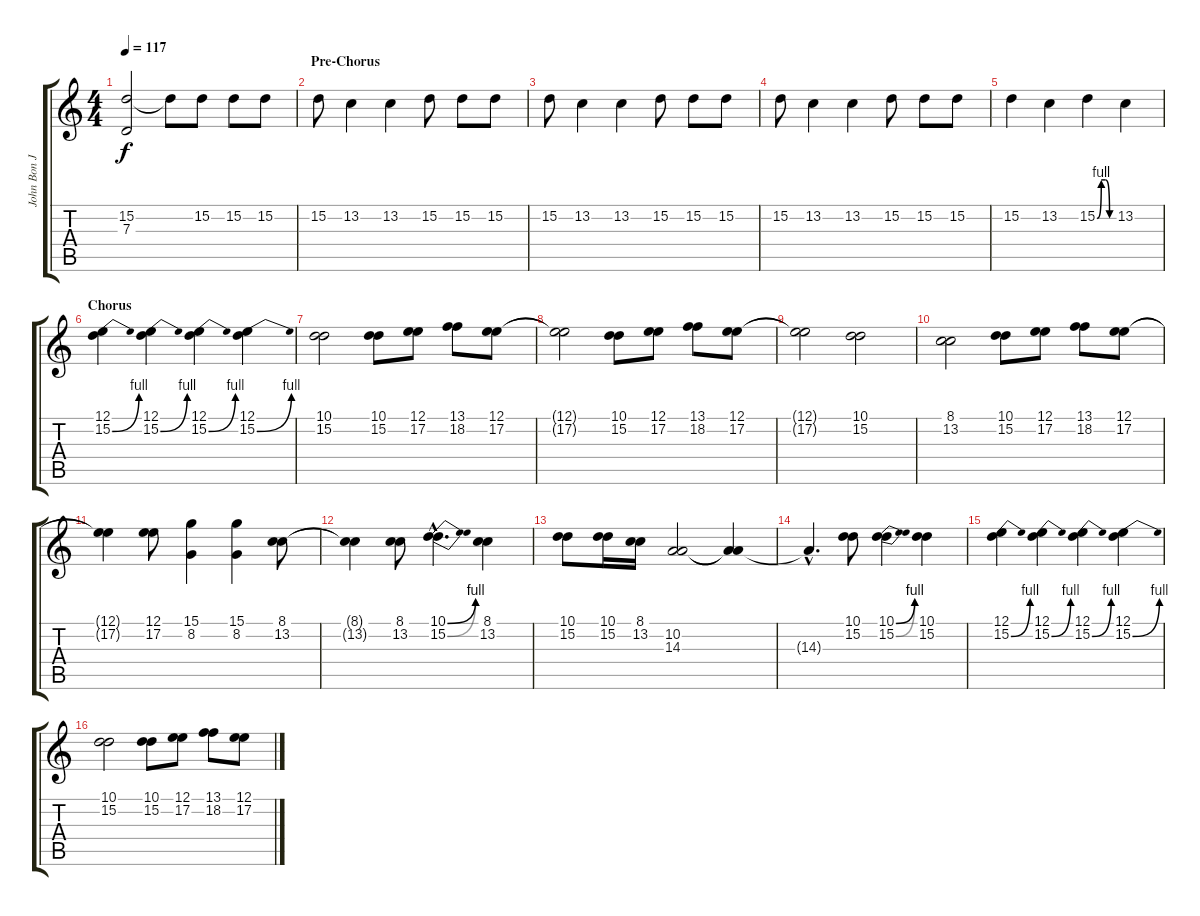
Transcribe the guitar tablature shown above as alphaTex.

\track ("John Bon Jovi" "John Bon J") {instrument lead2sawtooth}
\staff {score tabs}
\tuning (E4 B3 G3 D3 A2 E2) {hide}
\ts (4 4)
\tempo 117
\clef g2
\ks c
(15.2{t} 7.3{t}).2{dy f} 15.2{t}.8 15.2.8 15.2.8 15.2.8 |
\section ("" "Pre-Chorus")
15.2.8 13.2.4 13.2.4 15.2.8 15.2.8 15.2.8 |
15.2.8 13.2.4 13.2.4 15.2.8 15.2.8 15.2.8 |
15.2.8 13.2.4 13.2.4 15.2.8 15.2.8 15.2.8 |
15.2.4 13.2.4 15.2{be (custom 0 0 15 4 30 4 45 0 60 0)}.4 13.2.4 |
\section ("" "Chorus")
(12.1 15.2{be (bend 0 0 60 4)}).4 (12.1 15.2{be (bend 0 0 60 4)}).4 (12.1 15.2{be (bend 0 0 60 4)}).4 (12.1 15.2{be (bend 0 0 60 4)}).4 |
(10.1 15.2).2 (10.1 15.2).8 (12.1 17.2).8 (13.1 18.2).8 (12.1 17.2).8 |
(12.1{t} 17.2{t}).2 (10.1 15.2).8 (12.1 17.2).8 (13.1 18.2).8 (12.1 17.2).8 |
(12.1{t} 17.2{t}).2 (10.1 15.2).2 |
(8.1 13.2).2 (10.1 15.2).8 (12.1 17.2).8 (13.1 18.2).8 (12.1 17.2).8 |
(12.1{t} 17.2{t}).4 (12.1 17.2).8 (15.1 8.2).4 (15.1 8.2).4 (8.1 13.2).8 |
(8.1{t} 13.2{t}).4 (8.1 13.2).8 (10.1{be (bend 0 0 60 4) hac} 15.2{be (bend 0 0 60 4) hac}).4{d} (8.1 13.2).4 |
(10.1 15.2).8 (10.1 15.2).16 (8.1 13.2).16 (10.2 14.3).2 (10.2{t} 14.3{t}).4 |
14.3{hac t}.4{d} (10.1 15.2).8 (10.1{be (bend 0 0 60 4)} 15.2{be (bend 0 0 60 4)}).4 (10.1 15.2).4 |
(12.1 15.2{be (bend 0 0 60 4)}).4 (12.1 15.2{be (bend 0 0 60 4)}).4 (12.1 15.2{be (bend 0 0 60 4)}).4 (12.1 15.2{be (bend 0 0 60 4)}).4 |
(10.1 15.2).2 (10.1 15.2).8 (12.1 17.2).8 (13.1 18.2).8 (12.1 17.2).8
